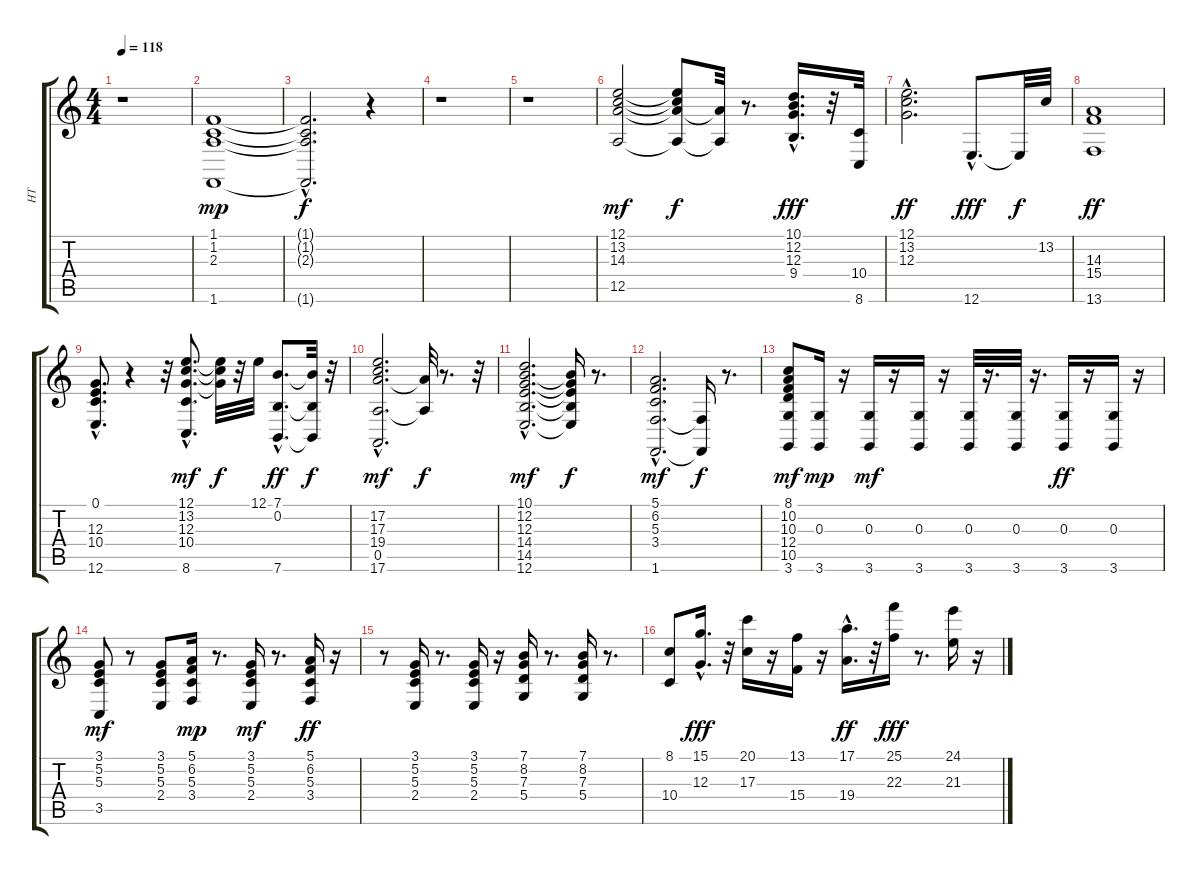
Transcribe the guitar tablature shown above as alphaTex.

\track ("HT" "HT") {instrument honkytonkpiano}
\staff {score tabs}
\tuning (E4 B3 G3 D3 A2 E2) {hide}
\ts (4 4)
\tempo 118
\clef g2
\ks c
r.1{dy f} |
(1.1 1.2 2.3 1.6).1{dy mp} |
(1.1{hac t} 1.2{hac t} 2.3{hac t} 1.6{hac t}).2{d dy f} r.4 |
r.1 |
r.1 |
(12.1 13.2 14.3 12.5).2{dy mf} (12.1{t} 13.2{t} 14.3{t} 12.5{t}).8{dy f} (14.3{t} 12.5{t}).32 r.8{d} (10.1{hac} 12.2{hac} 12.3{hac} 9.4{hac}).16{d dy fff} r.32 (10.4 8.6).32 |
(12.1{hac} 13.2{hac} 12.3{hac}).2{d dy ff} 12.6{hac}.8{d dy fff} 12.6{t}.32{dy f} 13.2.32 |
(14.3 15.4 13.6).1{dy ff} |
(0.1{hac} 12.3{hac} 10.4{hac} 12.6{hac}).8{d} r.4 r.32 (12.1{hac} 13.2{hac} 12.3{hac} 10.4{hac} 8.6{hac}).8{d dy mf} (12.1{t} 13.2{t} 12.3{t}).32{dy f} r.32 12.1.32 (7.1{hac} 0.2{hac} 7.6{hac}).8{d dy ff} (7.1{t} 0.2{t} 7.6{t}).32{dy f} r.32 |
(17.2{hac} 17.3{hac} 19.4{hac} 0.5{hac} 17.6{hac}).2{d dy mf} (19.4{t} 17.6{t}).32{dy f} r.8{d} r.32 |
(10.1{hac} 12.2{hac} 12.3{hac} 14.4{hac} 14.5{hac} 12.6{hac}).2{d dy mf} (12.2{t} 12.3{t} 14.4{t} 14.5{t} 12.6{t}).16{dy f} r.8{d} |
(5.1{hac} 6.2{hac} 5.3{hac} 3.4{hac} 1.6{hac}).2{d dy mf} (3.4{t} 1.6{t}).16{dy f} r.8{d} |
(8.1 10.2 10.3 12.4 10.5 3.6).8{dy mf} (0.3 3.6).16{dy mp} r.16 (0.3 3.6).16{dy mf} r.16 (0.3 3.6).16 r.16 (0.3 3.6).32 r.16{d} (0.3 3.6).32 r.16{d} (0.3 3.6).16{dy ff} r.16 (0.3 3.6).16 r.16 |
(3.1 5.2 5.3 3.5).8{dy mf} r.8 (3.1 5.2 5.3 2.4).8 (5.1 6.2 5.3 3.4).16{dy mp} r.8{d} (3.1 5.2 5.3 2.4).16{dy mf} r.8{d} (5.1 6.2 5.3 3.4).16{dy ff} r.16 |
r.8 (3.1 5.2 5.3 2.4).16 r.8{d} (3.1 5.2 5.3 2.4).16 r.16 (7.1 8.2 7.3 5.4).16 r.8{d} (7.1 8.2 7.3 5.4).16 r.8{d} |
(8.1 10.4).8 (15.1{hac} 12.3{hac}).16{d dy fff} r.32 (20.1 17.3).16 r.16 (13.1 15.4).16 r.16 (17.1{hac} 19.4{hac}).16{d dy ff} r.32 (25.1 22.3).16{dy fff} r.8{d} (24.1 21.3).16 r.16
